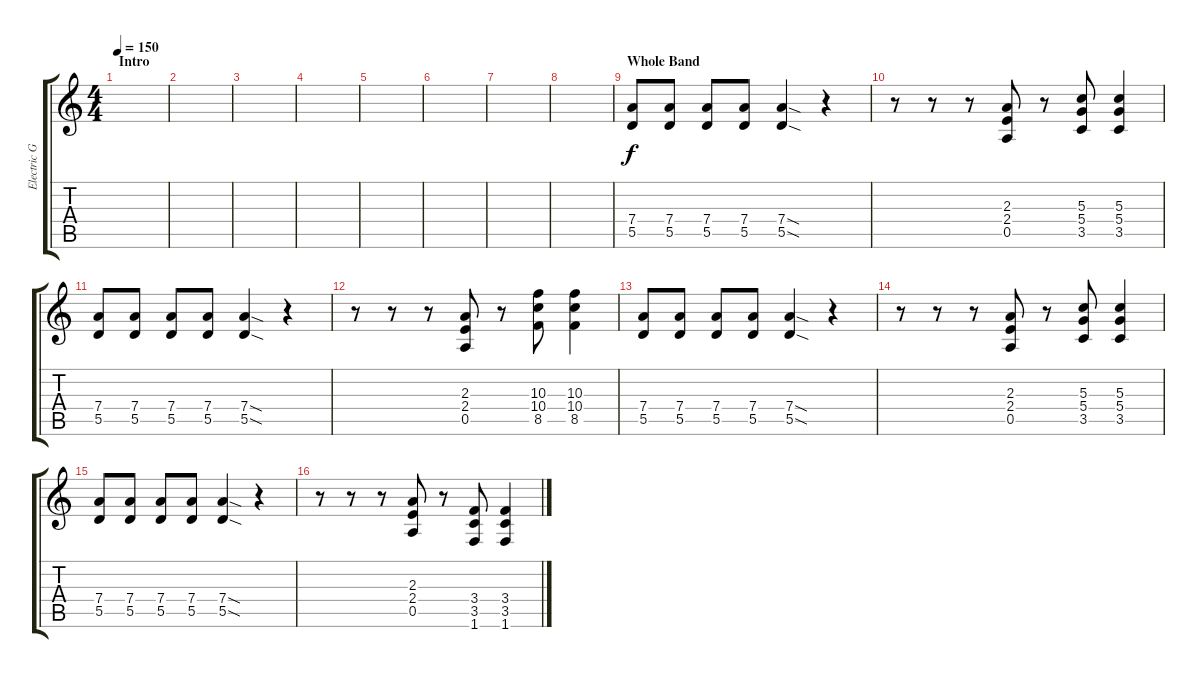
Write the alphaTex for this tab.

\track ("Electric Guitar" "Electric G") {instrument overdrivenguitar}
\staff {score tabs}
\tuning (E4 B3 G3 D3 A2 E2) {hide}
\ts (4 4)
\section ("" "Intro")
\tempo 150
\clef g2
\ks c
|
|
|
|
|
|
|
|
\section ("" "Whole Band")
(7.4 5.5).8 (7.4 5.5).8 (7.4 5.5).8 (7.4 5.5).8 (7.4{sod} 5.5{sod}).4 r.4 |
r.8 r.8 r.8 (2.3 2.4 0.5).8 r.8 (5.3 5.4 3.5).8 (5.3 5.4 3.5).4 |
(7.4 5.5).8 (7.4 5.5).8 (7.4 5.5).8 (7.4 5.5).8 (7.4{sod} 5.5{sod}).4 r.4 |
r.8 r.8 r.8 (2.3 2.4 0.5).8 r.8 (10.3 10.4 8.5).8 (10.3 10.4 8.5).4 |
(7.4 5.5).8 (7.4 5.5).8 (7.4 5.5).8 (7.4 5.5).8 (7.4{sod} 5.5{sod}).4 r.4 |
r.8 r.8 r.8 (2.3 2.4 0.5).8 r.8 (5.3 5.4 3.5).8 (5.3 5.4 3.5).4 |
(7.4 5.5).8 (7.4 5.5).8 (7.4 5.5).8 (7.4 5.5).8 (7.4{sod} 5.5{sod}).4 r.4 |
r.8 r.8 r.8 (2.3 2.4 0.5).8 r.8 (3.4 3.5 1.6).8 (3.4 3.5 1.6).4
